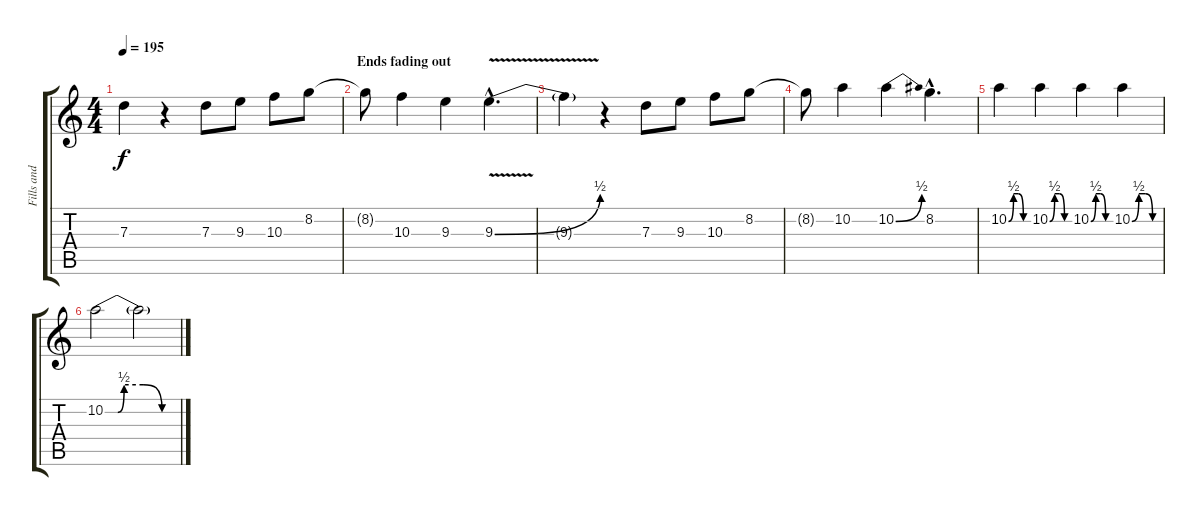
\track ("Fills and Solos" "Fills and ") {instrument distortionguitar}
\staff {score tabs}
\tuning (E4 B3 G3 D3 A2 D2) {hide}
\ts (4 4)
\tempo 195
\clef g2
\ks c
7.3{t}.4{dy f} r.4 7.3.8 9.3.8 10.3.8 8.2.8 |
\section ("" "Ends fading out")
8.2{t}.8 10.3.4 9.3.4 9.3{be (bend 0 0 60 2) v hac}.4{d} |
9.3{t}.4 r.4 7.3.8 9.3.8 10.3.8 8.2.8 |
8.2{t}.8 10.2.4 10.2{be (bend 0 0 60 2)}.4 8.2{hac}.4{d} |
10.2{be (custom 0 0 15 2 30 2 45 0 60 0)}.4 10.2{be (custom 0 0 15 2 30 2 45 0 60 0)}.4 10.2{be (custom 0 0 15 2 30 2 45 0 60 0)}.4 10.2{be (custom 0 0 15 2 30 2 45 0 60 0)}.4 |
10.2{be (custom 0 0 10 0 15 2 30 2 45 0 60 0)}.2 10.2{t}.2
